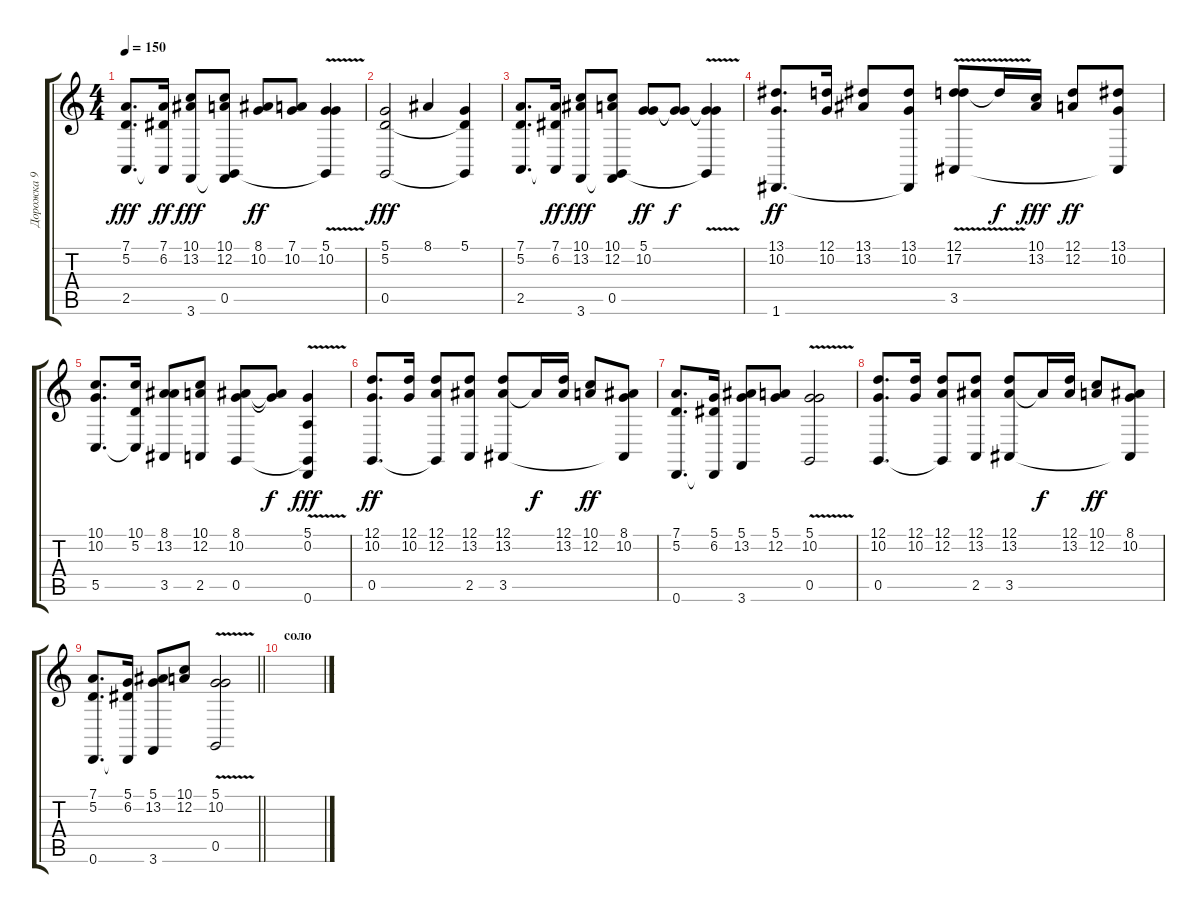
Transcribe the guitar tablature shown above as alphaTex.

\track ("Дорожка 9" "Дорожка 9") {instrument reedorgan}
\staff {score tabs}
\tuning (D4 A3 F3 C3 G2 D2) {hide}
\ts (4 4)
\tempo 150
\clef g2
\ks c
(7.1 5.2 2.5).8{d dy fff} (7.1 6.2 2.5{t}).16{dy ff} (10.1 13.2 3.6).8{dy fff} (10.1 12.2 0.5 3.6{t}).8 (8.1 10.2).8{dy ff} (7.1 10.2).8 (5.1 10.2{v} 0.5{t}).4 |
(5.1 5.2 0.5).2{dy fff} 8.1.4 (5.1 5.2{t} 0.5{t}).4 |
(7.1 5.2 2.5).8{d} (7.1 6.2 2.5{t}).16{dy ff} (10.1 13.2 3.6).8{dy fff} (10.1 12.2 0.5 3.6{t}).8 (5.1 10.2).8{dy ff} (5.1{t} 10.2{t}).8{dy f} (5.1{t} 10.2{v t} 0.5{t}).4 |
(13.1 10.2 1.6).8{d dy ff} (12.1 10.2).16 (13.1 13.2).8 (13.1 10.2 1.6{t}).8 (12.1 17.2{v} 3.5).8 17.2{t}.16{dy f} (10.1 13.2).16{dy fff} (12.1 12.2).8{dy ff} (13.1 10.2 3.5{t}).8 |
(10.1 10.2 5.5).8{d} (10.1 5.2 5.5{t}).16 (8.1 13.2 3.5).8 (10.1 12.2 2.5).8 (8.1 10.2 0.5).8 (8.1{t} 10.2{t}).8{dy f} (5.1 0.2{v} 0.5{t} 0.6).4{dy fff} |
(12.1 10.2 0.5).8{d dy ff} (12.1 10.2).16 (12.1 12.2 0.5{t}).8 (12.1 13.2 2.5).8 (12.1 13.2 3.5).8 13.2{t}.16{dy f} (12.1 13.2).16 (10.1 12.2).8{dy ff} (8.1 10.2 3.5{t}).8 |
(7.1 5.2 0.6).8{d} (5.1 6.2 0.6{t}).16 (5.1 13.2 3.6).8 (5.1 12.2).8 (5.1 10.2{v} 0.5).2 |
(12.1 10.2 0.5).8{d} (12.1 10.2).16 (12.1 12.2 0.5{t}).8 (12.1 13.2 2.5).8 (12.1 13.2 3.5).8 13.2{t}.16{dy f} (12.1 13.2).16 (10.1 12.2).8{dy ff} (8.1 10.2 3.5{t}).8 |
\barLineRight lightlight
(7.1 5.2 0.6).8{d} (5.1 6.2 0.6{t}).16 (5.1 13.2 3.6).8 (10.1 12.2).8 (5.1 10.2{v} 0.5).2 |
\section ("" "соло")
